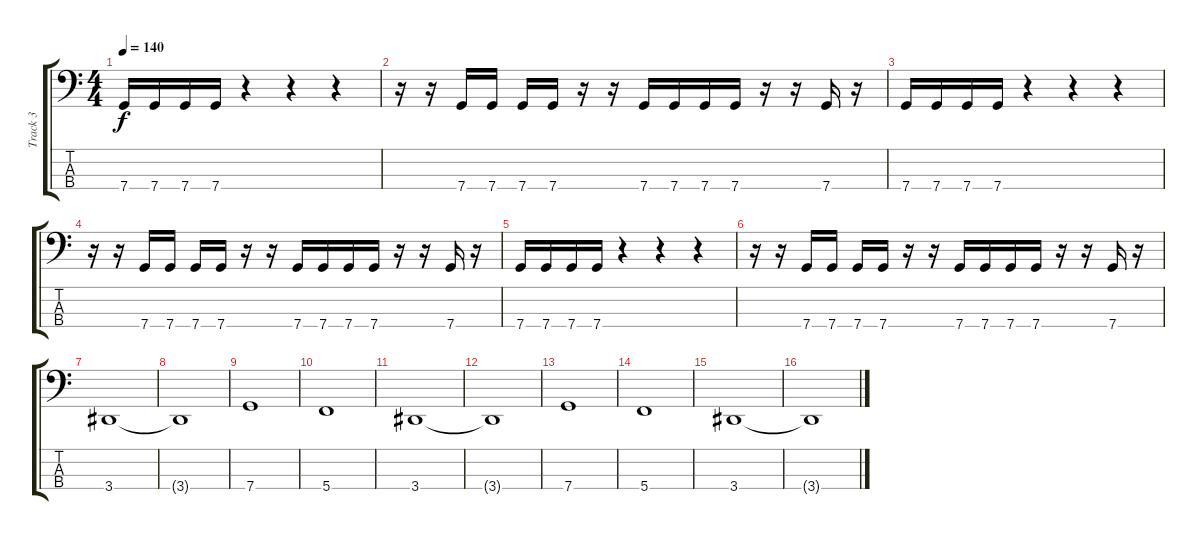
\track ("Track 3" "Track 3") {instrument electricbasspick}
\staff {score tabs}
\tuning (F2 C2 G1 C1) {hide}
\ts (4 4)
\tempo 140
\clef f4
\ks c
7.4.16{dy f} 7.4.16 7.4.16 7.4.16 r.4 r.4 r.4 |
r.16 r.16 7.4.16 7.4.16 7.4.16 7.4.16 r.16 r.16 7.4.16 7.4.16 7.4.16 7.4.16 r.16 r.16 7.4.16 r.16 |
7.4.16 7.4.16 7.4.16 7.4.16 r.4 r.4 r.4 |
r.16 r.16 7.4.16 7.4.16 7.4.16 7.4.16 r.16 r.16 7.4.16 7.4.16 7.4.16 7.4.16 r.16 r.16 7.4.16 r.16 |
7.4.16 7.4.16 7.4.16 7.4.16 r.4 r.4 r.4 |
r.16 r.16 7.4.16 7.4.16 7.4.16 7.4.16 r.16 r.16 7.4.16 7.4.16 7.4.16 7.4.16 r.16 r.16 7.4.16 r.16 |
3.4.1 |
3.4{t}.1 |
7.4.1 |
5.4.1 |
3.4.1 |
3.4{t}.1 |
7.4.1 |
5.4.1 |
3.4.1 |
3.4{t}.1
